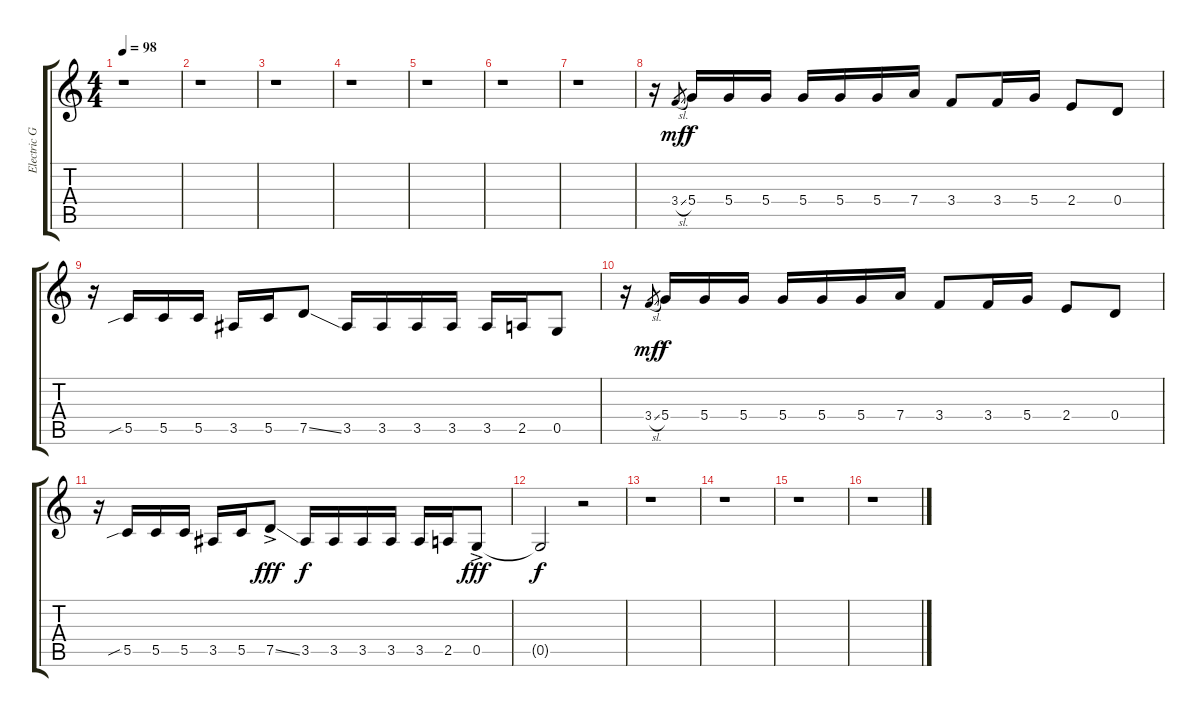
\track ("Electric Guitar 2" "Electric G") {instrument distortionguitar}
\staff {score tabs}
\tuning (D4 G3 G3 D3 G2 D2) {hide}
\ts (4 4)
\tempo 98
\clef g2
\ks c
r.1{dy f} |
r.1 |
r.1 |
r.1 |
r.1 |
r.1 |
r.1 |
r.16 3.4{sl}.8{gr dy mf} 5.4.16{dy f} 5.4.16 5.4.16 5.4.16 5.4.16 5.4.16 7.4.16 3.4.8 3.4.16 5.4.16 2.4.8 0.4.8 |
r.16 5.5{sib}.16 5.5.16 5.5.16 3.5.16 5.5.16 7.5{ss}.8 3.5.16 3.5.16 3.5.16 3.5.16 3.5.16 2.5.16 0.5.8 |
r.16 3.4{sl}.8{gr dy mf} 5.4.16{dy f} 5.4.16 5.4.16 5.4.16 5.4.16 5.4.16 7.4.16 3.4.8 3.4.16 5.4.16 2.4.8 0.4.8 |
r.16 5.5{sib}.16 5.5.16 5.5.16 3.5.16 5.5.16 7.5{ss ac}.8{dy fff} 3.5.16{dy f} 3.5.16 3.5.16 3.5.16 3.5.16 2.5.16 0.5{ac}.8{dy fff} |
0.5{t}.2{dy f} r.2 |
r.1 |
r.1 |
r.1 |
r.1
